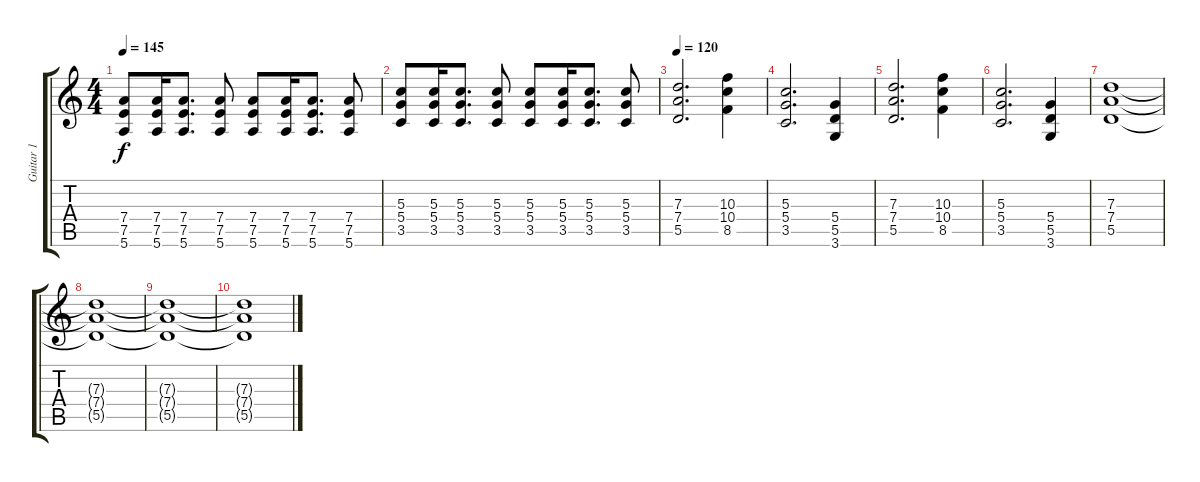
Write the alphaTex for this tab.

\track ("Guitar 1" "Guitar 1") {instrument overdrivenguitar}
\staff {score tabs}
\tuning (E4 B3 G3 D3 A2 E2) {hide}
\ts (4 4)
\tempo 145
\clef g2
\ks c
(7.4 7.5 5.6).8{dy f} (7.4 7.5 5.6).16 (7.4 7.5 5.6).8{d} (7.4 7.5 5.6).8 (7.4 7.5 5.6).8 (7.4 7.5 5.6).16 (7.4 7.5 5.6).8{d} (7.4 7.5 5.6).8 |
(5.3 5.4 3.5).8 (5.3 5.4 3.5).16 (5.3 5.4 3.5).8{d} (5.3 5.4 3.5).8 (5.3 5.4 3.5).8 (5.3 5.4 3.5).16 (5.3 5.4 3.5).8{d} (5.3 5.4 3.5).8 |
\tempo 120
(7.3 7.4 5.5).2{d} (10.3 10.4 8.5).4 |
(5.3 5.4 3.5).2{d} (5.4 5.5 3.6).4 |
(7.3 7.4 5.5).2{d} (10.3 10.4 8.5).4 |
(5.3 5.4 3.5).2{d} (5.4 5.5 3.6).4 |
(7.3 7.4 5.5).1{volume 0} |
(7.3{t} 7.4{t} 5.5{t}).1 |
(7.3{t} 7.4{t} 5.5{t}).1 |
(7.3{t} 7.4{t} 5.5{t}).1
